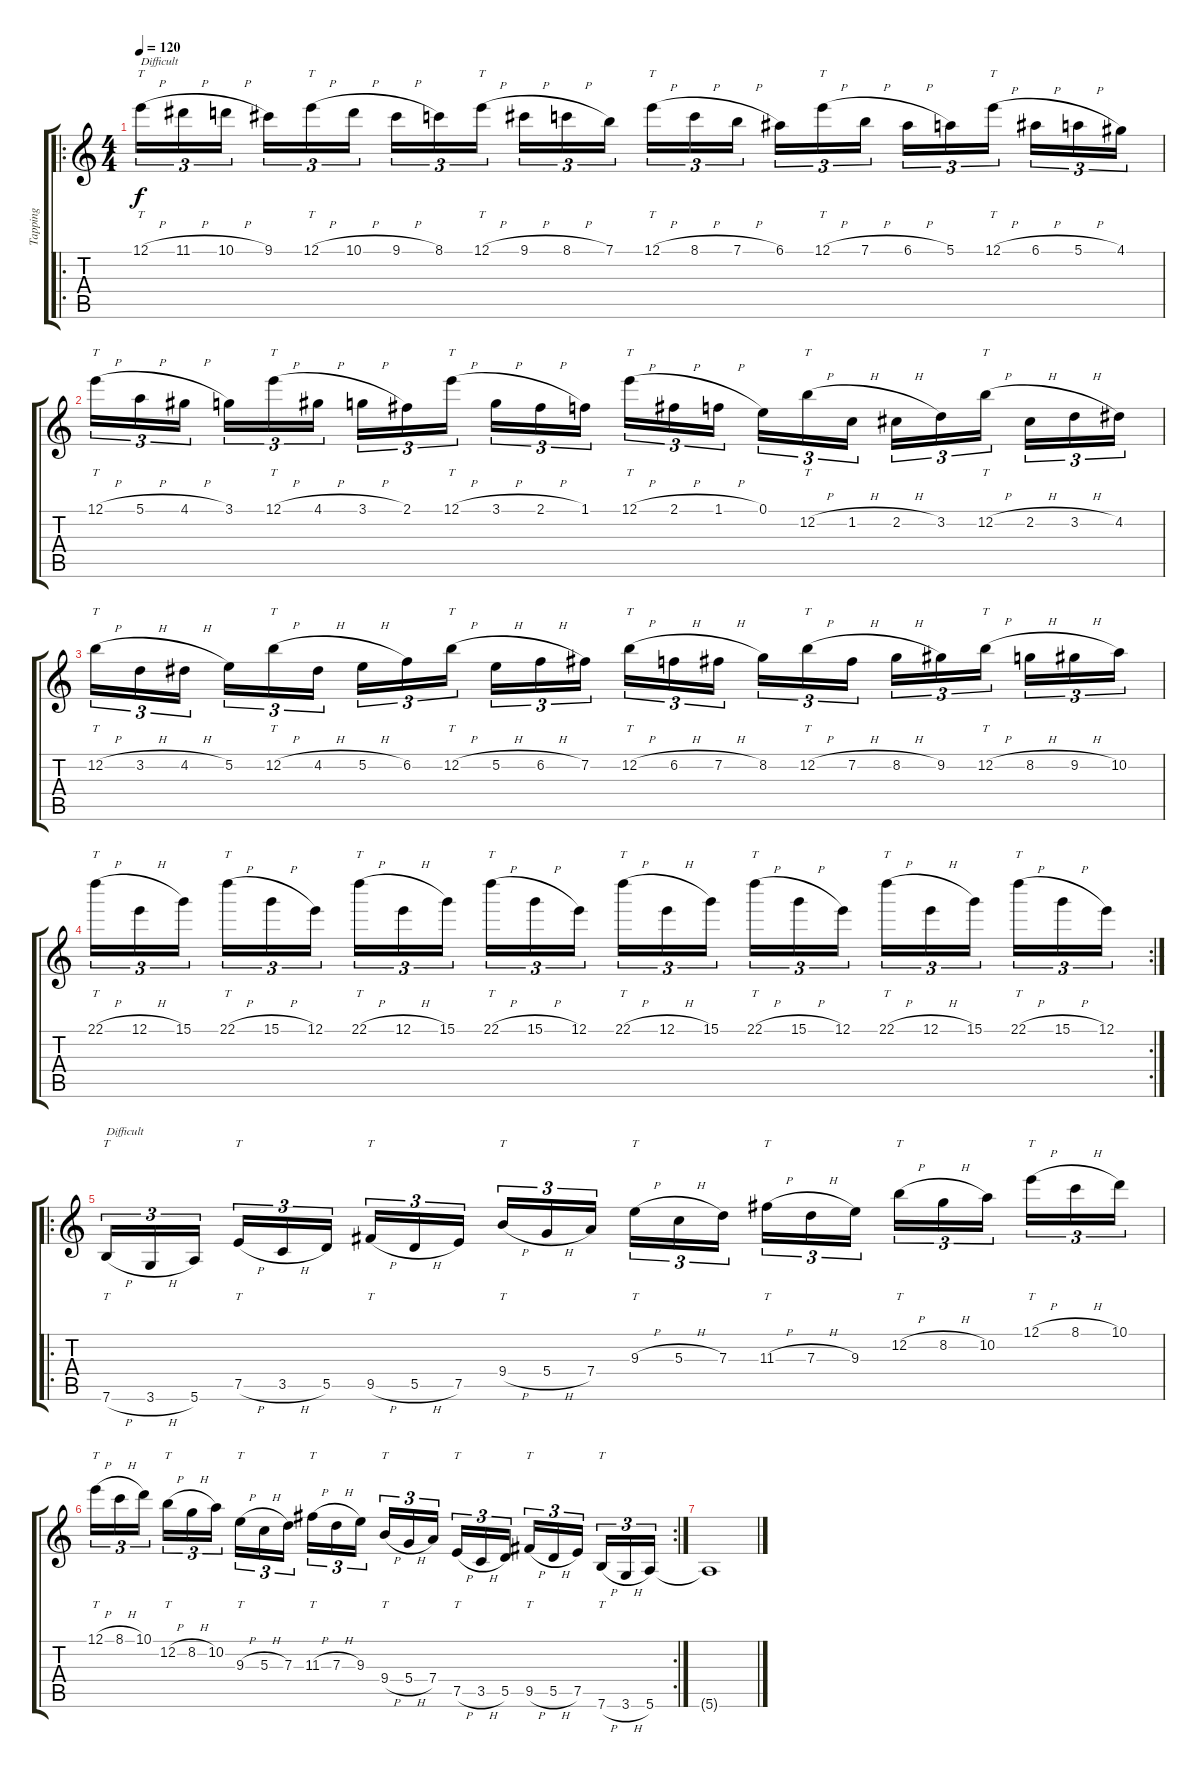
\track ("Tapping" "Tapping") {instrument distortionguitar}
\staff {score tabs}
\tuning (E4 B3 G3 D3 A2 E2) {hide}
\ro
\ts (4 4)
\tempo 120
\clef g2
\ks c
12.1{h}.16{tt tu (3 2) txt "Difficult" dy f} 11.1{h}.16{tu (3 2)} 10.1{h}.16{tu (3 2)} 9.1.16{tu (3 2)} 12.1{h}.16{tt tu (3 2)} 10.1{h}.16{tu (3 2)} 9.1{h}.16{tu (3 2)} 8.1.16{tu (3 2)} 12.1{h}.16{tt tu (3 2)} 9.1{h}.16{tu (3 2)} 8.1{h}.16{tu (3 2)} 7.1.16{tu (3 2)} 12.1{h}.16{tt tu (3 2)} 8.1{h}.16{tu (3 2)} 7.1{h}.16{tu (3 2)} 6.1.16{tu (3 2)} 12.1{h}.16{tt tu (3 2)} 7.1{h}.16{tu (3 2)} 6.1{h}.16{tu (3 2)} 5.1.16{tu (3 2)} 12.1{h}.16{tt tu (3 2)} 6.1{h}.16{tu (3 2)} 5.1{h}.16{tu (3 2)} 4.1.16{tu (3 2)} |
12.1{h}.16{tt tu (3 2)} 5.1{h}.16{tu (3 2)} 4.1{h}.16{tu (3 2)} 3.1.16{tu (3 2)} 12.1{h}.16{tt tu (3 2)} 4.1{h}.16{tu (3 2)} 3.1{h}.16{tu (3 2)} 2.1.16{tu (3 2)} 12.1{h}.16{tt tu (3 2)} 3.1{h}.16{tu (3 2)} 2.1{h}.16{tu (3 2)} 1.1.16{tu (3 2)} 12.1{h}.16{tt tu (3 2)} 2.1{h}.16{tu (3 2)} 1.1{h}.16{tu (3 2)} 0.1.16{tu (3 2)} 12.2{h}.16{tt tu (3 2)} 1.2{h}.16{tu (3 2)} 2.2{h}.16{tu (3 2)} 3.2.16{tu (3 2)} 12.2{h}.16{tt tu (3 2)} 2.2{h}.16{tu (3 2)} 3.2{h}.16{tu (3 2)} 4.2.16{tu (3 2)} |
12.2{h}.16{tt tu (3 2)} 3.2{h}.16{tu (3 2)} 4.2{h}.16{tu (3 2)} 5.2.16{tu (3 2)} 12.2{h}.16{tt tu (3 2)} 4.2{h}.16{tu (3 2)} 5.2{h}.16{tu (3 2)} 6.2.16{tu (3 2)} 12.2{h}.16{tt tu (3 2)} 5.2{h}.16{tu (3 2)} 6.2{h}.16{tu (3 2)} 7.2.16{tu (3 2)} 12.2{h}.16{tt tu (3 2)} 6.2{h}.16{tu (3 2)} 7.2{h}.16{tu (3 2)} 8.2.16{tu (3 2)} 12.2{h}.16{tt tu (3 2)} 7.2{h}.16{tu (3 2)} 8.2{h}.16{tu (3 2)} 9.2.16{tu (3 2)} 12.2{h}.16{tt tu (3 2)} 8.2{h}.16{tu (3 2)} 9.2{h}.16{tu (3 2)} 10.2.16{tu (3 2)} |
\rc 2
22.1{h}.16{tt tu (3 2)} 12.1{h}.16{tu (3 2)} 15.1.16{tu (3 2)} 22.1{h}.16{tt tu (3 2)} 15.1{h}.16{tu (3 2)} 12.1.16{tu (3 2)} 22.1{h}.16{tt tu (3 2)} 12.1{h}.16{tu (3 2)} 15.1.16{tu (3 2)} 22.1{h}.16{tt tu (3 2)} 15.1{h}.16{tu (3 2)} 12.1.16{tu (3 2)} 22.1{h}.16{tt tu (3 2)} 12.1{h}.16{tu (3 2)} 15.1.16{tu (3 2)} 22.1{h}.16{tt tu (3 2)} 15.1{h}.16{tu (3 2)} 12.1.16{tu (3 2)} 22.1{h}.16{tt tu (3 2)} 12.1{h}.16{tu (3 2)} 15.1.16{tu (3 2)} 22.1{h}.16{tt tu (3 2)} 15.1{h}.16{tu (3 2)} 12.1.16{tu (3 2)} |
\ro
7.6{h}.16{tt tu (3 2) txt "Difficult"} 3.6{h}.16{tu (3 2)} 5.6.16{tu (3 2)} 7.5{h}.16{tt tu (3 2)} 3.5{h}.16{tu (3 2)} 5.5.16{tu (3 2)} 9.5{h}.16{tt tu (3 2)} 5.5{h}.16{tu (3 2)} 7.5.16{tu (3 2)} 9.4{h}.16{tt tu (3 2)} 5.4{h}.16{tu (3 2)} 7.4.16{tu (3 2)} 9.3{h}.16{tt tu (3 2)} 5.3{h}.16{tu (3 2)} 7.3.16{tu (3 2)} 11.3{h}.16{tt tu (3 2)} 7.3{h}.16{tu (3 2)} 9.3.16{tu (3 2)} 12.2{h}.16{tt tu (3 2)} 8.2{h}.16{tu (3 2)} 10.2.16{tu (3 2)} 12.1{h}.16{tt tu (3 2)} 8.1{h}.16{tu (3 2)} 10.1.16{tu (3 2)} |
\rc 2
12.1{h}.16{tt tu (3 2)} 8.1{h}.16{tu (3 2)} 10.1.16{tu (3 2)} 12.2{h}.16{tt tu (3 2)} 8.2{h}.16{tu (3 2)} 10.2.16{tu (3 2)} 9.3{h}.16{tt tu (3 2)} 5.3{h}.16{tu (3 2)} 7.3.16{tu (3 2)} 11.3{h}.16{tt tu (3 2)} 7.3{h}.16{tu (3 2)} 9.3.16{tu (3 2)} 9.4{h}.16{tt tu (3 2)} 5.4{h}.16{tu (3 2)} 7.4.16{tu (3 2)} 7.5{h}.16{tt tu (3 2)} 3.5{h}.16{tu (3 2)} 5.5.16{tu (3 2)} 9.5{h}.16{tt tu (3 2)} 5.5{h}.16{tu (3 2)} 7.5.16{tu (3 2)} 7.6{h}.16{tt tu (3 2)} 3.6{h}.16{tu (3 2)} 5.6.16{tu (3 2)} |
5.6{t}.1
